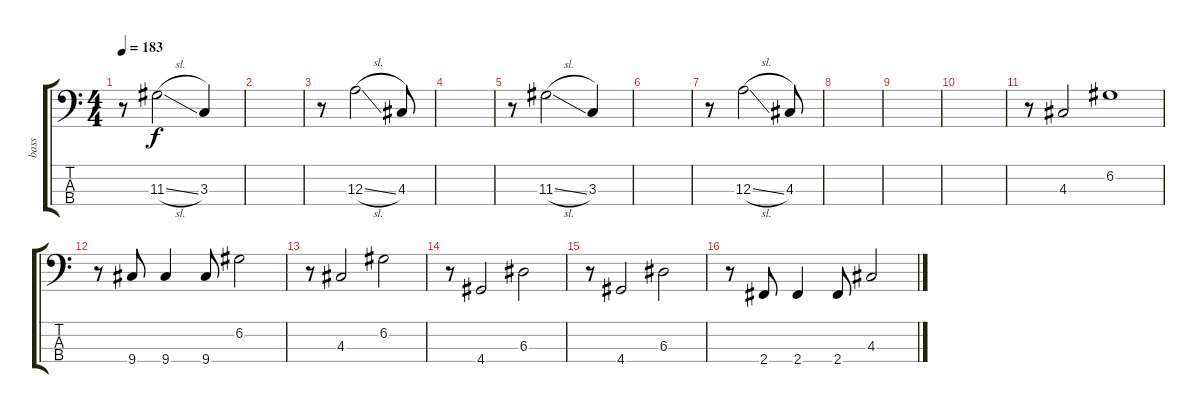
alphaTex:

\track ("bass" "bass") {instrument electricbassfinger}
\staff {score tabs}
\tuning (G2 D2 A1 E1) {hide}
\ts (4 4)
\tempo 183
\clef f4
\ks c
r.8{dy f} 11.3{sl}.2 3.3.4 |
|
r.8 12.3{sl}.2 4.3.8 |
|
r.8 11.3{sl}.2 3.3.4 |
|
r.8 12.3{sl}.2 4.3.8 |
|
|
|
r.8 4.3.2 6.2.1 |
r.8 9.4.8 9.4.4 9.4.8 6.2.2 |
r.8 4.3.2 6.2.2 |
r.8 4.4.2 6.3.2 |
r.8 4.4.2 6.3.2 |
r.8 2.4.8 2.4.4 2.4.8 4.3.2
